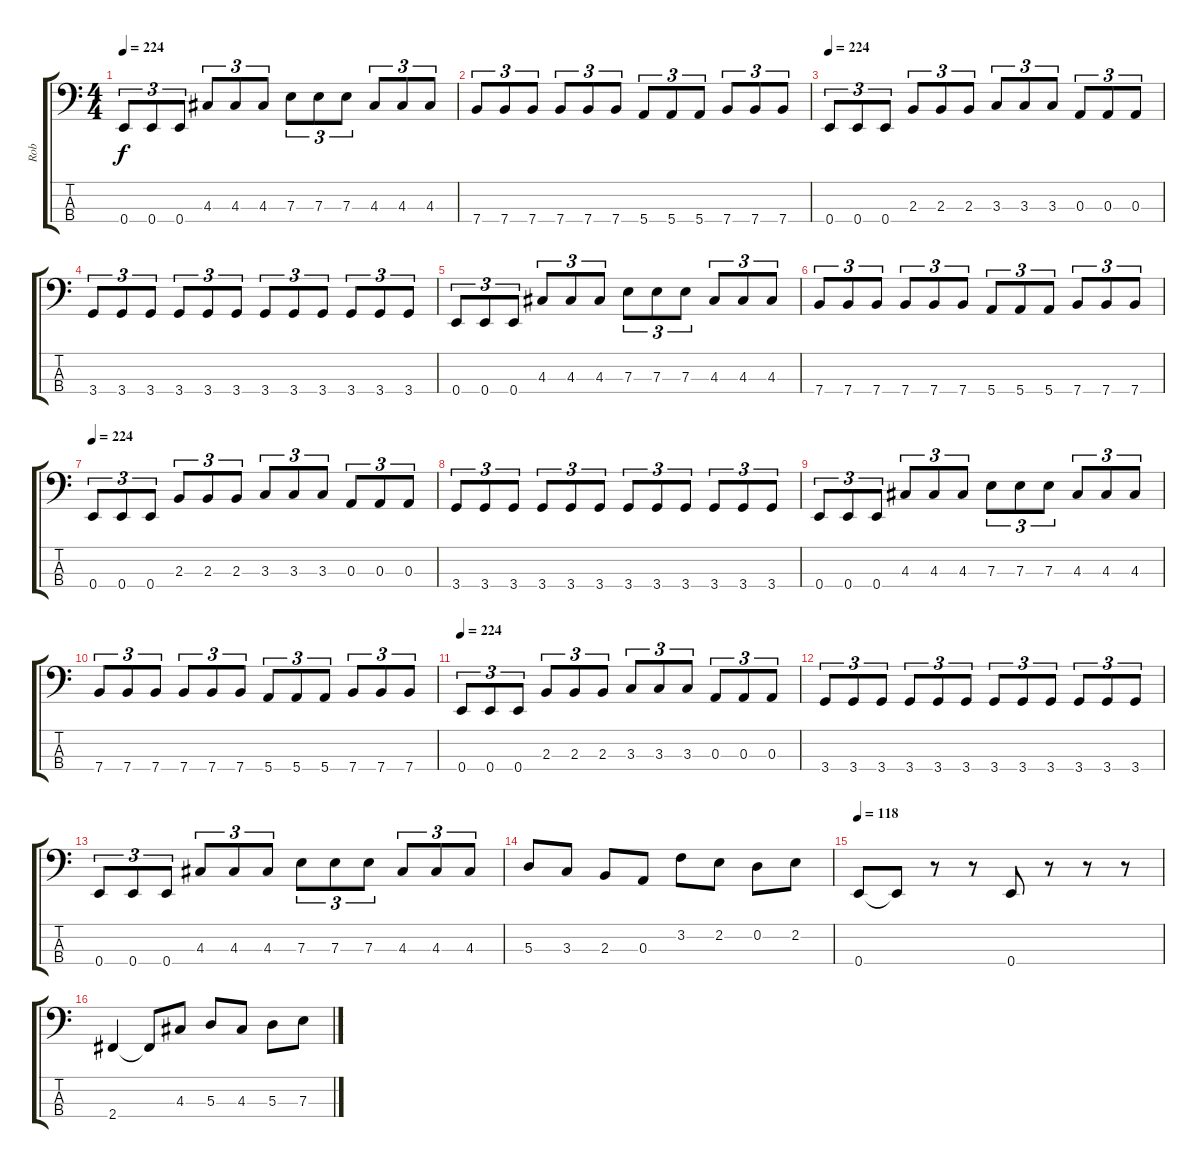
\track ("Rob" "Rob") {instrument electricbassfinger}
\staff {score tabs}
\tuning (G2 D2 A1 E1) {hide}
\ts (4 4)
\tempo 224
\clef f4
\ks c
0.4.8{tu (3 2) dy f} 0.4.8{tu (3 2)} 0.4.8{tu (3 2)} 4.3.8{tu (3 2)} 4.3.8{tu (3 2)} 4.3.8{tu (3 2)} 7.3.8{tu (3 2)} 7.3.8{tu (3 2)} 7.3.8{tu (3 2)} 4.3.8{tu (3 2)} 4.3.8{tu (3 2)} 4.3.8{tu (3 2)} |
7.4.8{tu (3 2)} 7.4.8{tu (3 2)} 7.4.8{tu (3 2)} 7.4.8{tu (3 2)} 7.4.8{tu (3 2)} 7.4.8{tu (3 2)} 5.4.8{tu (3 2)} 5.4.8{tu (3 2)} 5.4.8{tu (3 2)} 7.4.8{tu (3 2)} 7.4.8{tu (3 2)} 7.4.8{tu (3 2)} |
\tempo 224
0.4.8{tu (3 2)} 0.4.8{tu (3 2)} 0.4.8{tu (3 2)} 2.3.8{tu (3 2)} 2.3.8{tu (3 2)} 2.3.8{tu (3 2)} 3.3.8{tu (3 2)} 3.3.8{tu (3 2)} 3.3.8{tu (3 2)} 0.3.8{tu (3 2)} 0.3.8{tu (3 2)} 0.3.8{tu (3 2)} |
3.4.8{tu (3 2)} 3.4.8{tu (3 2)} 3.4.8{tu (3 2)} 3.4.8{tu (3 2)} 3.4.8{tu (3 2)} 3.4.8{tu (3 2)} 3.4.8{tu (3 2)} 3.4.8{tu (3 2)} 3.4.8{tu (3 2)} 3.4.8{tu (3 2)} 3.4.8{tu (3 2)} 3.4.8{tu (3 2)} |
0.4.8{tu (3 2)} 0.4.8{tu (3 2)} 0.4.8{tu (3 2)} 4.3.8{tu (3 2)} 4.3.8{tu (3 2)} 4.3.8{tu (3 2)} 7.3.8{tu (3 2)} 7.3.8{tu (3 2)} 7.3.8{tu (3 2)} 4.3.8{tu (3 2)} 4.3.8{tu (3 2)} 4.3.8{tu (3 2)} |
7.4.8{tu (3 2)} 7.4.8{tu (3 2)} 7.4.8{tu (3 2)} 7.4.8{tu (3 2)} 7.4.8{tu (3 2)} 7.4.8{tu (3 2)} 5.4.8{tu (3 2)} 5.4.8{tu (3 2)} 5.4.8{tu (3 2)} 7.4.8{tu (3 2)} 7.4.8{tu (3 2)} 7.4.8{tu (3 2)} |
\tempo 224
0.4.8{tu (3 2)} 0.4.8{tu (3 2)} 0.4.8{tu (3 2)} 2.3.8{tu (3 2)} 2.3.8{tu (3 2)} 2.3.8{tu (3 2)} 3.3.8{tu (3 2)} 3.3.8{tu (3 2)} 3.3.8{tu (3 2)} 0.3.8{tu (3 2)} 0.3.8{tu (3 2)} 0.3.8{tu (3 2)} |
3.4.8{tu (3 2)} 3.4.8{tu (3 2)} 3.4.8{tu (3 2)} 3.4.8{tu (3 2)} 3.4.8{tu (3 2)} 3.4.8{tu (3 2)} 3.4.8{tu (3 2)} 3.4.8{tu (3 2)} 3.4.8{tu (3 2)} 3.4.8{tu (3 2)} 3.4.8{tu (3 2)} 3.4.8{tu (3 2)} |
0.4.8{tu (3 2)} 0.4.8{tu (3 2)} 0.4.8{tu (3 2)} 4.3.8{tu (3 2)} 4.3.8{tu (3 2)} 4.3.8{tu (3 2)} 7.3.8{tu (3 2)} 7.3.8{tu (3 2)} 7.3.8{tu (3 2)} 4.3.8{tu (3 2)} 4.3.8{tu (3 2)} 4.3.8{tu (3 2)} |
7.4.8{tu (3 2)} 7.4.8{tu (3 2)} 7.4.8{tu (3 2)} 7.4.8{tu (3 2)} 7.4.8{tu (3 2)} 7.4.8{tu (3 2)} 5.4.8{tu (3 2)} 5.4.8{tu (3 2)} 5.4.8{tu (3 2)} 7.4.8{tu (3 2)} 7.4.8{tu (3 2)} 7.4.8{tu (3 2)} |
\tempo 224
0.4.8{tu (3 2)} 0.4.8{tu (3 2)} 0.4.8{tu (3 2)} 2.3.8{tu (3 2)} 2.3.8{tu (3 2)} 2.3.8{tu (3 2)} 3.3.8{tu (3 2)} 3.3.8{tu (3 2)} 3.3.8{tu (3 2)} 0.3.8{tu (3 2)} 0.3.8{tu (3 2)} 0.3.8{tu (3 2)} |
3.4.8{tu (3 2)} 3.4.8{tu (3 2)} 3.4.8{tu (3 2)} 3.4.8{tu (3 2)} 3.4.8{tu (3 2)} 3.4.8{tu (3 2)} 3.4.8{tu (3 2)} 3.4.8{tu (3 2)} 3.4.8{tu (3 2)} 3.4.8{tu (3 2)} 3.4.8{tu (3 2)} 3.4.8{tu (3 2)} |
0.4.8{tu (3 2)} 0.4.8{tu (3 2)} 0.4.8{tu (3 2)} 4.3.8{tu (3 2)} 4.3.8{tu (3 2)} 4.3.8{tu (3 2)} 7.3.8{tu (3 2)} 7.3.8{tu (3 2)} 7.3.8{tu (3 2)} 4.3.8{tu (3 2)} 4.3.8{tu (3 2)} 4.3.8{tu (3 2)} |
5.3.8 3.3.8 2.3.8 0.3.8 3.2.8 2.2.8 0.2.8 2.2.8 |
\tempo 118
0.4.8 0.4{t}.8 r.8 r.8 0.4.8 r.8 r.8 r.8 |
2.4.4 2.4{t}.8 4.3.8 5.3.8 4.3.8 5.3.8 7.3.8
